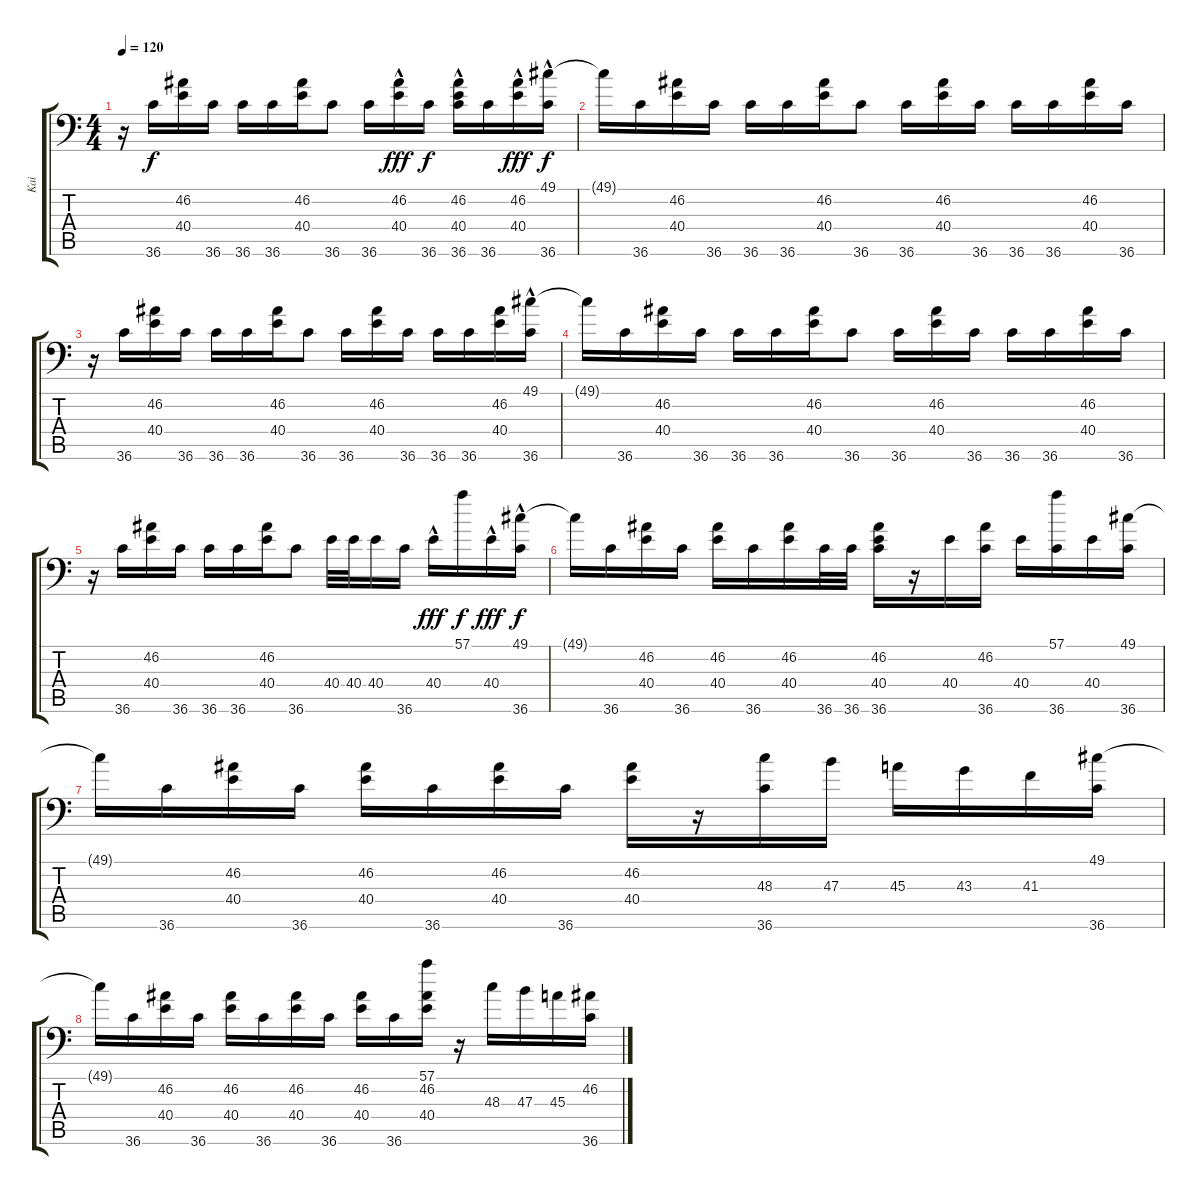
\track ("Kai" "Kai") {instrument acousticgrandpiano}
\staff {score tabs}
\tuning (C-1 C-1 C-1 C-1 C-1 C-1) {hide}
\ts (4 4)
\tempo 120
\clef f4
\ks c
r.16{dy f} 36.6.16 (46.2 40.4).16 36.6.16 36.6.16 36.6.16 (46.2 40.4).16 36.6.8 36.6.16 (46.2 40.4{hac}).16{dy fff} 36.6.16{dy f} (46.2 40.4{hac} 36.6).16 36.6.16 (46.2 40.4{hac}).16{dy fff} (49.1{hac} 36.6).16{dy f} |
49.1{t}.16 36.6.16 (46.2 40.4).16 36.6.16 36.6.16 36.6.16 (46.2 40.4).16 36.6.8 36.6.16 (46.2 40.4).16 36.6.16 36.6.16 36.6.16 (46.2 40.4).16 36.6.16 |
r.16 36.6.16 (46.2 40.4).16 36.6.16 36.6.16 36.6.16 (46.2 40.4).16 36.6.8 36.6.16 (46.2 40.4).16 36.6.16 36.6.16 36.6.16 (46.2 40.4).16 (49.1{hac} 36.6).16 |
49.1{t}.16 36.6.16 (46.2 40.4).16 36.6.16 36.6.16 36.6.16 (46.2 40.4).16 36.6.8 36.6.16 (46.2 40.4).16 36.6.16 36.6.16 36.6.16 (46.2 40.4).16 36.6.16 |
r.16 36.6.16 (46.2 40.4).16 36.6.16 36.6.16 36.6.16 (46.2 40.4).16 36.6.8 40.4.32 40.4.32 40.4.16 36.6.16 40.4{hac}.16{dy fff} 57.1.16{dy f} 40.4{hac}.16{dy fff} (49.1{hac} 36.6).16{dy f} |
49.1{t}.16 36.6.16 (46.2 40.4).16 36.6.16 (46.2 40.4).16 36.6.16 (46.2 40.4).16 36.6.32 36.6.32 (46.2 40.4 36.6).16 r.16 40.4.16 (46.2 36.6).16 40.4.16 (57.1 36.6).16 40.4.16 (49.1 36.6).16 |
49.1{t}.16 36.6.16 (46.2 40.4).16 36.6.16 (46.2 40.4).16 36.6.16 (46.2 40.4).16 36.6.16 (46.2 40.4).16 r.16 (48.3 36.6).16 47.3.16 45.3.16 43.3.16 41.3.16 (49.1 36.6).16 |
49.1{t}.16 36.6.16 (46.2 40.4).16 36.6.16 (46.2 40.4).16 36.6.16 (46.2 40.4).16 36.6.16 (46.2 40.4).16 36.6.16 (57.1 46.2 40.4).16 r.16 48.3.16 47.3.16 45.3.16 (46.2 36.6).16
